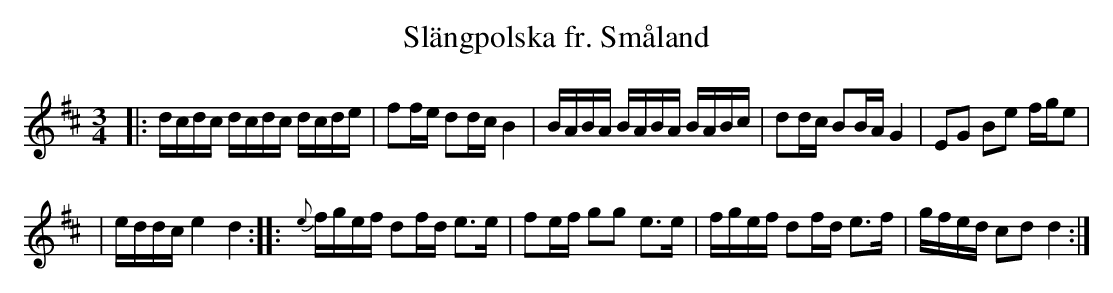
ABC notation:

X:1
T: Sl\"angpolska fr. Sm\aaland
M: 3/4
L: 1/16
K: D
|: dcdc dcdc dcde |    f2fe d2dc B4  | BABA BABA BABc | d2dc B2BA G4  | E2G2 B2e2 fge2 |
|  eddc e4   d4  :: {e}fgef d2fd e3e | f2ef g2g2 e3e  | fgef d2fd e3f | gfed c2d2 d4  :|
